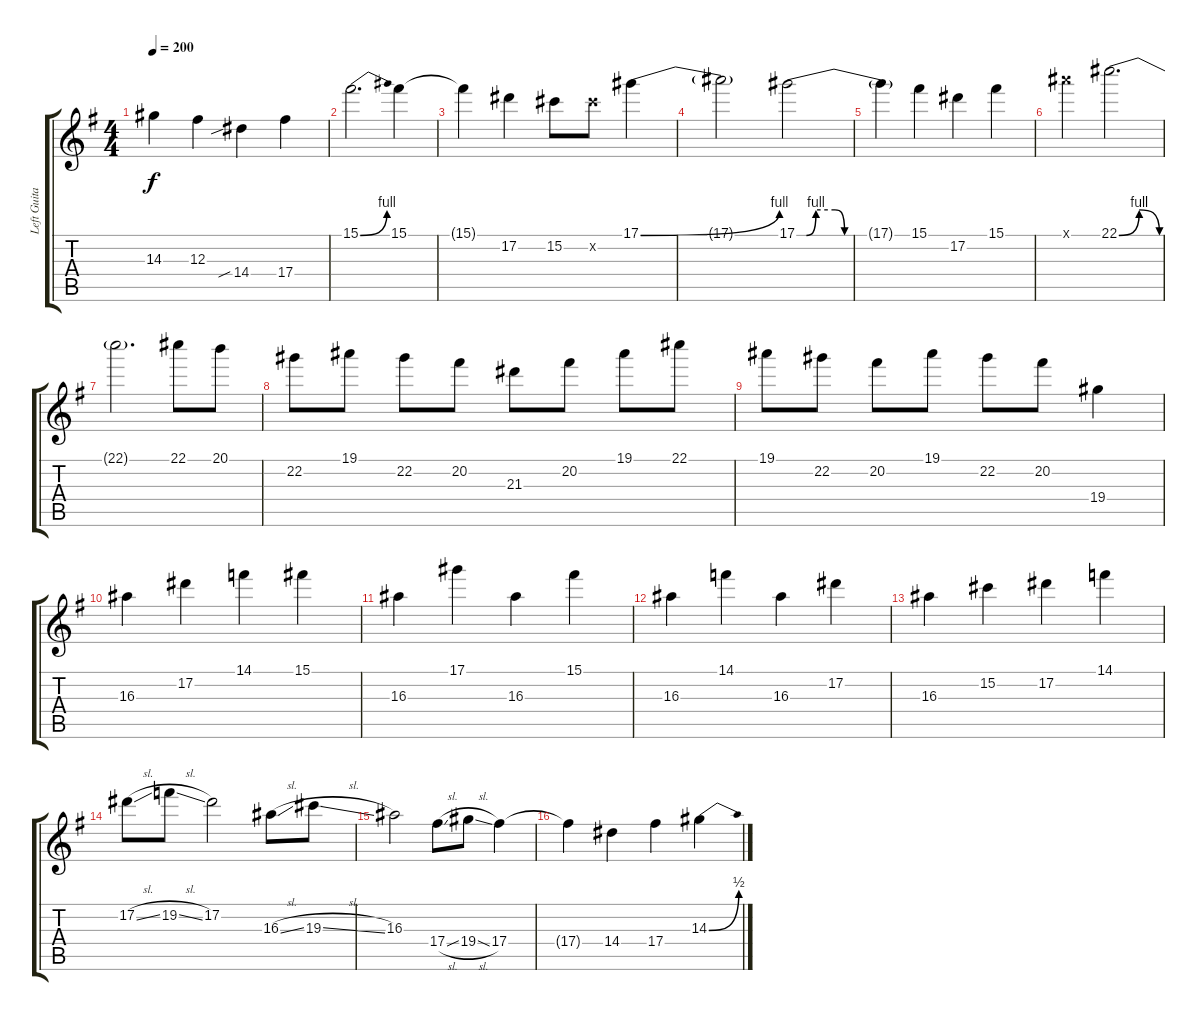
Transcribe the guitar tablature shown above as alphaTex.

\track ("Left Guitar" "Left Guita") {instrument overdrivenguitar}
\staff {score tabs}
\tuning (Eb4 Bb3 Gb3 Db3 Ab2 Eb2) {hide}
\ts (4 4)
\tempo 200
\clef g2
\ks g
14.3{t}.4{dy f} 12.3.4 14.4{sib}.4 17.4.4 |
15.1{be (bend 0 0 60 4)}.2{d} 15.1.4 |
15.1{t}.4 17.2.4 15.2.8 15.2{x}.8 17.1{be (bend 0 0 60 4)}.4 |
17.1{t}.2 17.1{be (custom 0 0 5 0 10 4 20 4 25 0 60 0)}.2 |
17.1{t}.4 15.1.4 17.2.4 15.1.4 |
19.1{x}.4 22.1{be (bendrelease 0 0 15 4 55 4 60 0)}.2{d} |
22.1{t}.2{d} 22.1.8 20.1.8 |
22.2.8 19.1.8 22.2.8 20.2.8 21.3.8 20.2.8 19.1.8 22.1.8 |
19.1.8 22.2.8 20.2.8 19.1.8 22.2.8 20.2.8 19.4.4 |
16.3.4 17.2.4 14.1.4 15.1.4 |
16.3.4 17.1.4 16.3.4 15.1.4 |
16.3.4 14.1.4 16.3.4 17.2.4 |
16.3.4 15.2.4 17.2.4 14.1.4 |
17.2{sl}.8 19.2{sl}.8 17.2.2 16.3{sl}.8 19.3{sl}.8 |
16.3.2 17.4{sl}.8 19.4{sl}.8 17.4.4 |
17.4{t}.4 14.4.4 17.4.4 14.3{be (bend 0 0 60 2)}.4
